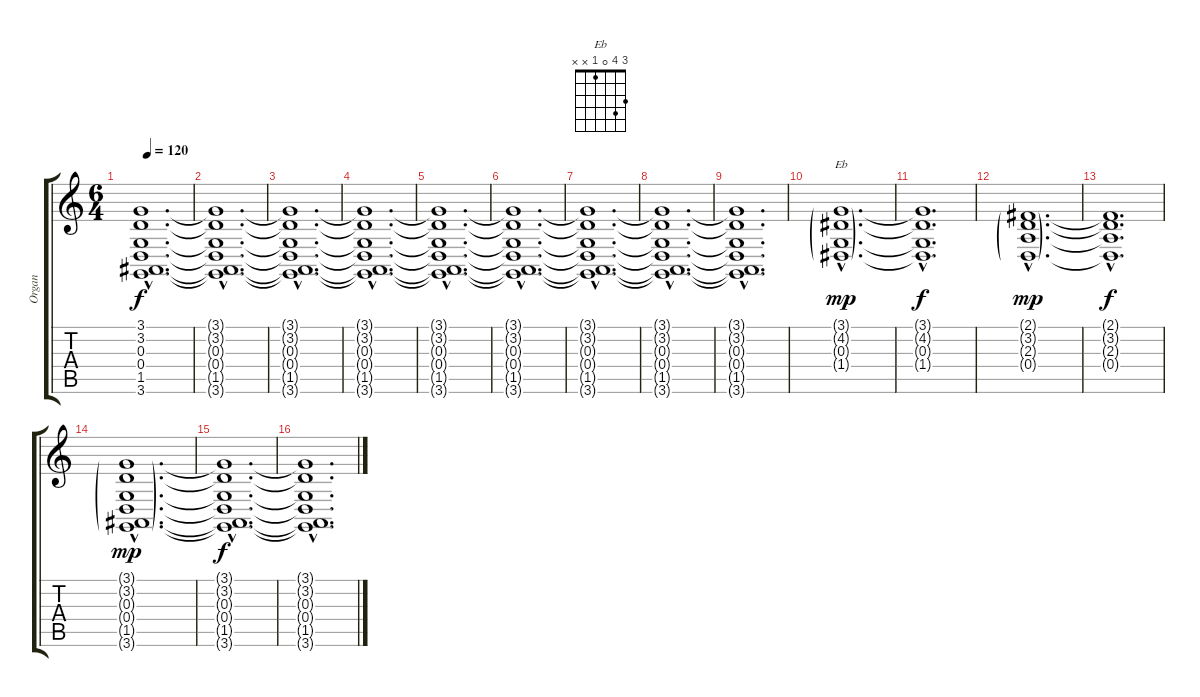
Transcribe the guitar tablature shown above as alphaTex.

\track ("Organ" "Organ") {instrument drawbarorgan}
\staff {score tabs}
\tuning (E4 B3 G3 D3 A2 E2) {hide}
\chord ("Eb" 3 4 0 1 x x)
\ts (6 4)
\tempo 120
\clef g2
\ks c
(3.1{hac t} 3.2{hac t} 0.3{hac t} 0.4{hac t} 1.5{hac t} 3.6{hac t}).1{d dy f} |
(3.1{hac t} 3.2{hac t} 0.3{hac t} 0.4{hac t} 1.5{hac t} 3.6{hac t}).1{d} |
(3.1{hac t} 3.2{hac t} 0.3{hac t} 0.4{hac t} 1.5{hac t} 3.6{hac t}).1{d} |
(3.1{hac t} 3.2{hac t} 0.3{hac t} 0.4{hac t} 1.5{hac t} 3.6{hac t}).1{d} |
(3.1{hac t} 3.2{hac t} 0.3{hac t} 0.4{hac t} 1.5{hac t} 3.6{hac t}).1{d} |
(3.1{hac t} 3.2{hac t} 0.3{hac t} 0.4{hac t} 1.5{hac t} 3.6{hac t}).1{d} |
(3.1{hac t} 3.2{hac t} 0.3{hac t} 0.4{hac t} 1.5{hac t} 3.6{hac t}).1{d} |
(3.1{hac t} 3.2{hac t} 0.3{hac t} 0.4{hac t} 1.5{hac t} 3.6{hac t}).1{d} |
(3.1{hac t} 3.2{hac t} 0.3{hac t} 0.4{hac t} 1.5{hac t} 3.6{hac t}).1{d} |
(3.1{g hac} 4.2{g hac} 0.3{g hac} 1.4{g hac}).1{d ch "Eb" dy mp} |
(3.1{hac t} 4.2{hac t} 0.3{hac t} 1.4{hac t}).1{d dy f} |
(2.1{g hac} 3.2{g hac} 2.3{g hac} 0.4{g hac}).1{d dy mp} |
(2.1{hac t} 3.2{hac t} 2.3{hac t} 0.4{hac t}).1{d dy f} |
(3.1{g hac} 3.2{g hac} 0.3{g hac} 0.4{g hac} 1.5{g hac} 3.6{g hac}).1{d dy mp} |
(3.1{hac t} 3.2{hac t} 0.3{hac t} 0.4{hac t} 1.5{hac t} 3.6{hac t}).1{d dy f} |
(3.1{hac t} 3.2{hac t} 0.3{hac t} 0.4{hac t} 1.5{hac t} 3.6{hac t}).1{d}
